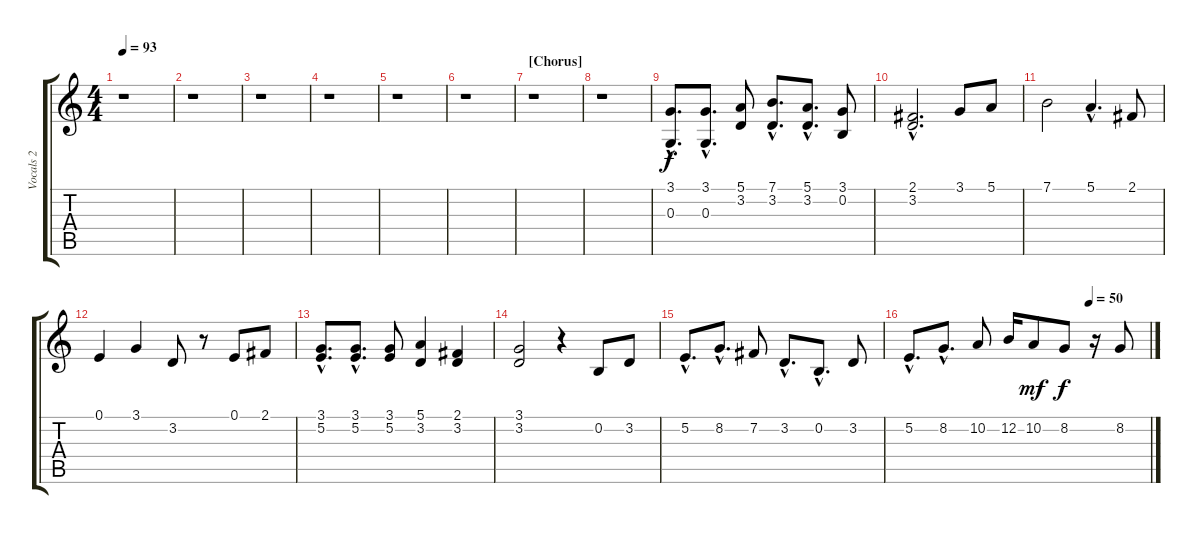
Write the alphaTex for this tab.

\track ("Vocals 2" "Vocals 2") {instrument choiraahs}
\staff {score tabs}
\tuning (E4 B3 G3 D3 A2 E2) {hide}
\ts (4 4)
\tempo 93
\clef g2
\ks c
r.1{dy f} |
r.1 |
r.1 |
r.1 |
r.1 |
r.1 |
\section ("" "[Chorus]")
r.1 |
r.1 |
(3.1{hac} 0.3{hac}).8{d instrument choiraahs} (3.1{hac} 0.3{hac}).8{d} (5.1 3.2).8 (7.1{hac} 3.2{hac}).8{d} (5.1{hac} 3.2{hac}).8{d} (3.1 0.2).8 |
(2.1{hac} 3.2{hac}).2{d} 3.1.8 5.1.8 |
7.1.2 5.1{hac}.4{d} 2.1.8 |
0.1.4 3.1.4 3.2.8 r.8 0.1.8 2.1.8 |
(3.1{hac} 5.2{hac}).8{d} (3.1{hac} 5.2{hac}).8{d} (3.1 5.2).8 (5.1 3.2).4 (2.1 3.2).4 |
(3.1 3.2).2 r.4 0.2.8 3.2.8 |
5.2{hac}.8{d} 8.2{hac}.8{d} 7.2.8 3.2{hac}.8{d} 0.2{hac}.8{d} 3.2.8 |
\tempo (50 0.75)
5.2{hac}.8{d} 8.2{hac}.8{d} 10.2.8 12.2.16 10.2.8{dy mf} 8.2.8{dy f} r.16 8.2.8
